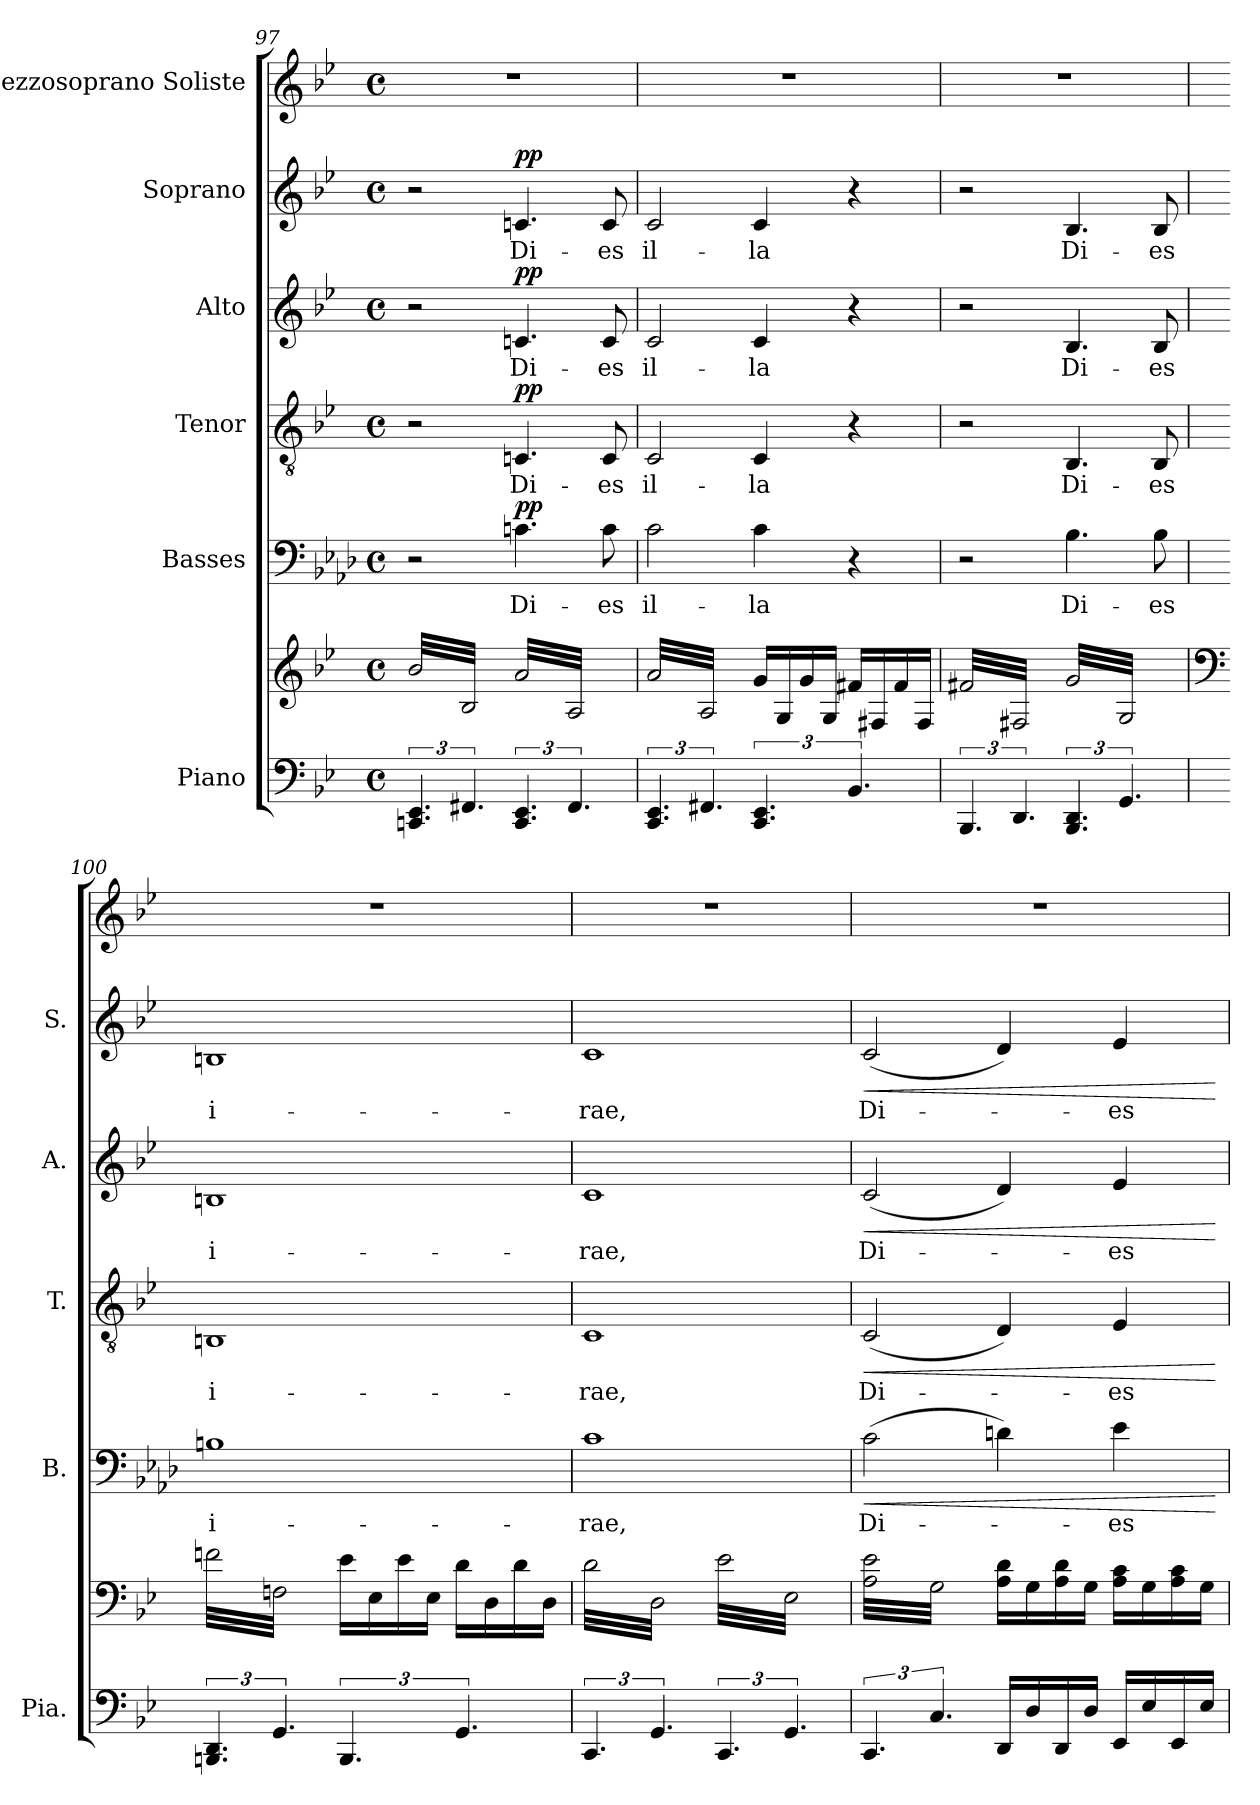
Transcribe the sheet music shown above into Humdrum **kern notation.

**kern	**kern	**kern	**text	**dynam	**kern	**text	**dynam	**kern	**text	**dynam	**kern	**text	**dynam	**kern
*part6	*part6	*part5	*part5	*part5	*part4	*part4	*part4	*part3	*part3	*part3	*part2	*part2	*part2	*part1
*staff7	*staff6	*staff5	*staff5	*staff5	*staff4	*staff4	*staff4	*staff3	*staff3	*staff3	*staff2	*staff2	*staff2	*staff1
*I"Piano	*	*I"Basses	*	*	*I"Tenor	*	*	*I"Alto	*	*	*I"Soprano	*	*	*I"Mezzosoprano Soliste
*I'Pia.	*	*I'B.	*	*	*I'T.	*	*	*I'A.	*	*	*I'S.	*	*	*
*clefF4	*clefG2	*clefF4	*	*	*clefGv2	*	*	*clefG2	*	*	*clefG2	*	*	*clefG2
*	*	*ITrd8c14	*	*	*	*	*	*	*	*	*	*	*	*
*k[b-e-]	*k[b-e-]	*k[b-e-a-d-]	*	*	*k[b-e-]	*	*	*k[b-e-]	*	*	*k[b-e-]	*	*	*k[b-e-]
*M4/4	*M4/4	*M4/4	*	*	*M4/4	*	*	*M4/4	*	*	*M4/4	*	*	*M4/4
*met(c)	*met(c)	*met(c)	*	*	*met(c)	*	*	*met(c)	*	*	*met(c)	*	*	*met(c)
=97	=97	=97	=97	=97	=97	=97	=97	=97	=97	=97	=97	=97	=97	=97
*	*tremolo	*	*	*	*	*	*	*	*	*	*	*	*	*
6.CCn/ 6.EE-/	(32b-/LLL	2r	.	.	2r	.	.	2r	.	.	2r	.	.	1r
.	32B-/)	.	.	.	.	.	.	.	.	.	.	.	.	.
.	32b-/	.	.	.	.	.	.	.	.	.	.	.	.	.
.	32B-/)	.	.	.	.	.	.	.	.	.	.	.	.	.
.	32b-/	.	.	.	.	.	.	.	.	.	.	.	.	.
.	32B-/)	.	.	.	.	.	.	.	.	.	.	.	.	.
.	32b-/	.	.	.	.	.	.	.	.	.	.	.	.	.
.	32B-/)	.	.	.	.	.	.	.	.	.	.	.	.	.
6.FF#X/	32b-/	.	.	.	.	.	.	.	.	.	.	.	.	.
.	32B-/)	.	.	.	.	.	.	.	.	.	.	.	.	.
.	32b-/	.	.	.	.	.	.	.	.	.	.	.	.	.
.	32B-/)	.	.	.	.	.	.	.	.	.	.	.	.	.
.	32b-/	.	.	.	.	.	.	.	.	.	.	.	.	.
.	32B-/)	.	.	.	.	.	.	.	.	.	.	.	.	.
.	32b-/	.	.	.	.	.	.	.	.	.	.	.	.	.
.	32B-/)JJJ	.	.	.	.	.	.	.	.	.	.	.	.	.
!	!	!	!	!LO:DY:a	!	!	!LO:DY:a	!	!	!LO:DY:a	!	!	!LO:DY:a	!
6.CC/ 6.EE-/	(32a/LLL	4.Cni\	Di-	pp	4.Cn/	Di-	pp	4.cn/	Di-	pp	4.cn/	Di-	pp	.
.	32A/)	.	.	.	.	.	.	.	.	.	.	.	.	.
.	32a/	.	.	.	.	.	.	.	.	.	.	.	.	.
.	32A/)	.	.	.	.	.	.	.	.	.	.	.	.	.
.	32a/	.	.	.	.	.	.	.	.	.	.	.	.	.
.	32A/)	.	.	.	.	.	.	.	.	.	.	.	.	.
.	32a/	.	.	.	.	.	.	.	.	.	.	.	.	.
.	32A/)	.	.	.	.	.	.	.	.	.	.	.	.	.
6.FF#/	32a/	.	.	.	.	.	.	.	.	.	.	.	.	.
.	32A/)	.	.	.	.	.	.	.	.	.	.	.	.	.
.	32a/	.	.	.	.	.	.	.	.	.	.	.	.	.
.	32A/)	.	.	.	.	.	.	.	.	.	.	.	.	.
.	32a/	8Ci\	-es	.	8C/	-es	.	8c/	-es	.	8c/	-es	.	.
.	32A/)	.	.	.	.	.	.	.	.	.	.	.	.	.
.	32a/	.	.	.	.	.	.	.	.	.	.	.	.	.
.	32A/)JJJ	.	.	.	.	.	.	.	.	.	.	.	.	.
=98	=98	=98	=98	=98	=98	=98	=98	=98	=98	=98	=98	=98	=98	=98
6.CC/ 6.EE-/	(32a/LLL	2Ci\	il-	.	2C/	il-	.	2c/	il-	.	2c/	il-	.	1r
.	32A/)	.	.	.	.	.	.	.	.	.	.	.	.	.
.	32a/	.	.	.	.	.	.	.	.	.	.	.	.	.
.	32A/)	.	.	.	.	.	.	.	.	.	.	.	.	.
.	32a/	.	.	.	.	.	.	.	.	.	.	.	.	.
.	32A/)	.	.	.	.	.	.	.	.	.	.	.	.	.
.	32a/	.	.	.	.	.	.	.	.	.	.	.	.	.
.	32A/)	.	.	.	.	.	.	.	.	.	.	.	.	.
6.FF#X/	32a/	.	.	.	.	.	.	.	.	.	.	.	.	.
.	32A/)	.	.	.	.	.	.	.	.	.	.	.	.	.
.	32a/	.	.	.	.	.	.	.	.	.	.	.	.	.
.	32A/)	.	.	.	.	.	.	.	.	.	.	.	.	.
.	32a/	.	.	.	.	.	.	.	.	.	.	.	.	.
.	32A/)	.	.	.	.	.	.	.	.	.	.	.	.	.
.	32a/	.	.	.	.	.	.	.	.	.	.	.	.	.
.	32A/)JJJ	.	.	.	.	.	.	.	.	.	.	.	.	.
*	*Xtremolo	*	*	*	*	*	*	*	*	*	*	*	*	*
6.CC/ 6.EE-/	16g/LL	4Ci\	-la	.	4C/	-la	.	4c/	-la	.	4c/	-la	.	.
.	.	.	.	.	.	.	.	.	.	.	.	.	.	.
.	16G/	.	.	.	.	.	.	.	.	.	.	.	.	.
.	.	.	.	.	.	.	.	.	.	.	.	.	.	.
.	16g/	.	.	.	.	.	.	.	.	.	.	.	.	.
.	.	.	.	.	.	.	.	.	.	.	.	.	.	.
.	16G/JJ	.	.	.	.	.	.	.	.	.	.	.	.	.
.	.	.	.	.	.	.	.	.	.	.	.	.	.	.
6.BB-/	16f#X/LL	4r	.	.	4r	.	.	4r	.	.	4r	.	.	.
.	16F#X/	.	.	.	.	.	.	.	.	.	.	.	.	.
.	16f#/	.	.	.	.	.	.	.	.	.	.	.	.	.
.	16F#/JJ	.	.	.	.	.	.	.	.	.	.	.	.	.
=99	=99	=99	=99	=99	=99	=99	=99	=99	=99	=99	=99	=99	=99	=99
*	*tremolo	*	*	*	*	*	*	*	*	*	*	*	*	*
6.BBB-/	(32f#X/LLL	2r	.	.	2r	.	.	2r	.	.	2r	.	.	1r
.	32F#X/)	.	.	.	.	.	.	.	.	.	.	.	.	.
.	32f#X/	.	.	.	.	.	.	.	.	.	.	.	.	.
.	32F#X/)	.	.	.	.	.	.	.	.	.	.	.	.	.
.	32f#X/	.	.	.	.	.	.	.	.	.	.	.	.	.
.	32F#X/)	.	.	.	.	.	.	.	.	.	.	.	.	.
.	32f#X/	.	.	.	.	.	.	.	.	.	.	.	.	.
.	32F#X/)	.	.	.	.	.	.	.	.	.	.	.	.	.
6.DD/	32f#X/	.	.	.	.	.	.	.	.	.	.	.	.	.
.	32F#X/)	.	.	.	.	.	.	.	.	.	.	.	.	.
.	32f#X/	.	.	.	.	.	.	.	.	.	.	.	.	.
.	32F#X/)	.	.	.	.	.	.	.	.	.	.	.	.	.
.	32f#X/	.	.	.	.	.	.	.	.	.	.	.	.	.
.	32F#X/)	.	.	.	.	.	.	.	.	.	.	.	.	.
.	32f#X/	.	.	.	.	.	.	.	.	.	.	.	.	.
.	32F#X/)JJJ	.	.	.	.	.	.	.	.	.	.	.	.	.
6.BBB-/ 6.DD/	(32g/LLL	4.BB-i\	Di-	.	4.BB-/	Di-	.	4.B-/	Di-	.	4.B-/	Di-	.	.
.	32G/)	.	.	.	.	.	.	.	.	.	.	.	.	.
.	32g/	.	.	.	.	.	.	.	.	.	.	.	.	.
.	32G/)	.	.	.	.	.	.	.	.	.	.	.	.	.
.	32g/	.	.	.	.	.	.	.	.	.	.	.	.	.
.	32G/)	.	.	.	.	.	.	.	.	.	.	.	.	.
.	32g/	.	.	.	.	.	.	.	.	.	.	.	.	.
.	32G/)	.	.	.	.	.	.	.	.	.	.	.	.	.
6.GG/	32g/	.	.	.	.	.	.	.	.	.	.	.	.	.
.	32G/)	.	.	.	.	.	.	.	.	.	.	.	.	.
.	32g/	.	.	.	.	.	.	.	.	.	.	.	.	.
.	32G/)	.	.	.	.	.	.	.	.	.	.	.	.	.
.	32g/	8BB-i\	-es	.	8BB-/	-es	.	8B-/	-es	.	8B-/	-es	.	.
.	32G/)	.	.	.	.	.	.	.	.	.	.	.	.	.
.	32g/	.	.	.	.	.	.	.	.	.	.	.	.	.
.	32G/)JJJ	.	.	.	.	.	.	.	.	.	.	.	.	.
!!LO:LB:g=z
=100	=100	=100	=100	=100	=100	=100	=100	=100	=100	=100	=100	=100	=100	=100
*	*clefF4	*	*	*	*	*	*	*	*	*	*	*	*	*
6.BBBn/ 6.DD/	32fn\LLL	1BBni	i-	.	1BBn	i-	.	1Bn	i-	.	1Bn	i-	.	1r
.	32Fn\	.	.	.	.	.	.	.	.	.	.	.	.	.
.	32fn\	.	.	.	.	.	.	.	.	.	.	.	.	.
.	32Fn\	.	.	.	.	.	.	.	.	.	.	.	.	.
.	32fn\	.	.	.	.	.	.	.	.	.	.	.	.	.
.	32Fn\	.	.	.	.	.	.	.	.	.	.	.	.	.
.	32fn\	.	.	.	.	.	.	.	.	.	.	.	.	.
.	32Fn\	.	.	.	.	.	.	.	.	.	.	.	.	.
6.GG/	32fn\	.	.	.	.	.	.	.	.	.	.	.	.	.
.	32Fn\	.	.	.	.	.	.	.	.	.	.	.	.	.
.	32fn\	.	.	.	.	.	.	.	.	.	.	.	.	.
.	32Fn\	.	.	.	.	.	.	.	.	.	.	.	.	.
.	32fn\	.	.	.	.	.	.	.	.	.	.	.	.	.
.	32Fn\	.	.	.	.	.	.	.	.	.	.	.	.	.
.	32fn\	.	.	.	.	.	.	.	.	.	.	.	.	.
.	32Fn\JJJ	.	.	.	.	.	.	.	.	.	.	.	.	.
*	*Xtremolo	*	*	*	*	*	*	*	*	*	*	*	*	*
6.BBB/	16e-\LL	.	.	.	.	.	.	.	.	.	.	.	.	.
.	.	.	.	.	.	.	.	.	.	.	.	.	.	.
.	16E-\	.	.	.	.	.	.	.	.	.	.	.	.	.
.	.	.	.	.	.	.	.	.	.	.	.	.	.	.
.	16e-\	.	.	.	.	.	.	.	.	.	.	.	.	.
.	.	.	.	.	.	.	.	.	.	.	.	.	.	.
.	16E-\JJ	.	.	.	.	.	.	.	.	.	.	.	.	.
.	.	.	.	.	.	.	.	.	.	.	.	.	.	.
6.GG/	16d\LL	.	.	.	.	.	.	.	.	.	.	.	.	.
.	16D\	.	.	.	.	.	.	.	.	.	.	.	.	.
.	16d\	.	.	.	.	.	.	.	.	.	.	.	.	.
.	16D\JJ	.	.	.	.	.	.	.	.	.	.	.	.	.
=101	=101	=101	=101	=101	=101	=101	=101	=101	=101	=101	=101	=101	=101	=101
*	*tremolo	*	*	*	*	*	*	*	*	*	*	*	*	*
6.CC/	32d\LLL	1Ci	-rae,	.	1C	-rae,	.	1c	-rae,	.	1c	-rae,	.	1r
.	32D\	.	.	.	.	.	.	.	.	.	.	.	.	.
.	32d\	.	.	.	.	.	.	.	.	.	.	.	.	.
.	32D\	.	.	.	.	.	.	.	.	.	.	.	.	.
.	32d\	.	.	.	.	.	.	.	.	.	.	.	.	.
.	32D\	.	.	.	.	.	.	.	.	.	.	.	.	.
.	32d\	.	.	.	.	.	.	.	.	.	.	.	.	.
.	32D\	.	.	.	.	.	.	.	.	.	.	.	.	.
6.GG/	32d\	.	.	.	.	.	.	.	.	.	.	.	.	.
.	32D\	.	.	.	.	.	.	.	.	.	.	.	.	.
.	32d\	.	.	.	.	.	.	.	.	.	.	.	.	.
.	32D\	.	.	.	.	.	.	.	.	.	.	.	.	.
.	32d\	.	.	.	.	.	.	.	.	.	.	.	.	.
.	32D\	.	.	.	.	.	.	.	.	.	.	.	.	.
.	32d\	.	.	.	.	.	.	.	.	.	.	.	.	.
.	32D\JJJ	.	.	.	.	.	.	.	.	.	.	.	.	.
6.CC/	32e-\LLL	.	.	.	.	.	.	.	.	.	.	.	.	.
.	32E-\	.	.	.	.	.	.	.	.	.	.	.	.	.
.	32e-\	.	.	.	.	.	.	.	.	.	.	.	.	.
.	32E-\	.	.	.	.	.	.	.	.	.	.	.	.	.
.	32e-\	.	.	.	.	.	.	.	.	.	.	.	.	.
.	32E-\	.	.	.	.	.	.	.	.	.	.	.	.	.
.	32e-\	.	.	.	.	.	.	.	.	.	.	.	.	.
.	32E-\	.	.	.	.	.	.	.	.	.	.	.	.	.
6.GG/	32e-\	.	.	.	.	.	.	.	.	.	.	.	.	.
.	32E-\	.	.	.	.	.	.	.	.	.	.	.	.	.
.	32e-\	.	.	.	.	.	.	.	.	.	.	.	.	.
.	32E-\	.	.	.	.	.	.	.	.	.	.	.	.	.
.	32e-\	.	.	.	.	.	.	.	.	.	.	.	.	.
.	32E-\	.	.	.	.	.	.	.	.	.	.	.	.	.
.	32e-\	.	.	.	.	.	.	.	.	.	.	.	.	.
.	32E-\JJJ	.	.	.	.	.	.	.	.	.	.	.	.	.
=102	=102	=102	=102	=102	=102	=102	=102	=102	=102	=102	=102	=102	=102	=102
!	!	!	!	!LO:HP:b	!	!	!LO:HP:b	!	!	!LO:HP:b	!	!	!LO:HP:b	!
6.CC/	32A\ 32e-\LLL	(2Ci\	Di-	<	(>2C/	Di-	<	(>2c/	Di-	<	(>2c/	Di-	<	1r
.	32G\	.	.	.	.	.	.	.	.	.	.	.	.	.
.	32A\ 32e-\	.	.	.	.	.	.	.	.	.	.	.	.	.
.	32G\	.	.	.	.	.	.	.	.	.	.	.	.	.
.	32A\ 32e-\	.	.	.	.	.	.	.	.	.	.	.	.	.
.	32G\	.	.	.	.	.	.	.	.	.	.	.	.	.
.	32A\ 32e-\	.	.	.	.	.	.	.	.	.	.	.	.	.
.	32G\	.	.	.	.	.	.	.	.	.	.	.	.	.
6.C/	32A\ 32e-\	.	.	.	.	.	.	.	.	.	.	.	.	.
.	32G\	.	.	.	.	.	.	.	.	.	.	.	.	.
.	32A\ 32e-\	.	.	.	.	.	.	.	.	.	.	.	.	.
.	32G\	.	.	.	.	.	.	.	.	.	.	.	.	.
.	32A\ 32e-\	.	.	.	.	.	.	.	.	.	.	.	.	.
.	32G\	.	.	.	.	.	.	.	.	.	.	.	.	.
.	32A\ 32e-\	.	.	.	.	.	.	.	.	.	.	.	.	.
.	32G\JJJ	.	.	.	.	.	.	.	.	.	.	.	.	.
*	*Xtremolo	*	*	*	*	*	*	*	*	*	*	*	*	*
16DD/LL	16A\ 16d\LL	4Dni\)	.	.	4D/)	.	.	4d/)	.	.	4d/)	.	.	.
.	.	.	.	.	.	.	.	.	.	.	.	.	.	.
16D/	16G\	.	.	.	.	.	.	.	.	.	.	.	.	.
.	.	.	.	.	.	.	.	.	.	.	.	.	.	.
16DD/	16A\ 16d\	.	.	.	.	.	.	.	.	.	.	.	.	.
.	.	.	.	.	.	.	.	.	.	.	.	.	.	.
16D/JJ	16G\JJ	.	.	.	.	.	.	.	.	.	.	.	.	.
.	.	.	.	.	.	.	.	.	.	.	.	.	.	.
16EE-/LL	16A\ 16c\LL	4E-i\	-es	.	4E-/	-es	.	4e-/	-es	.	4e-/	-es	.	.
16E-/	16G\	.	.	.	.	.	.	.	.	.	.	.	.	.
16EE-/	16A\ 16c\	.	.	.	.	.	.	.	.	.	.	.	.	.
16E-/JJ	16G\JJ	.	.	.	.	.	.	.	.	.	.	.	.	.
.	.	.	.	[	.	.	[	.	.	[	.	.	[	.
=	=	=	=	=	=	=	=	=	=	=	=	=	=	=
*-	*-	*-	*-	*-	*-	*-	*-	*-	*-	*-	*-	*-	*-	*-
